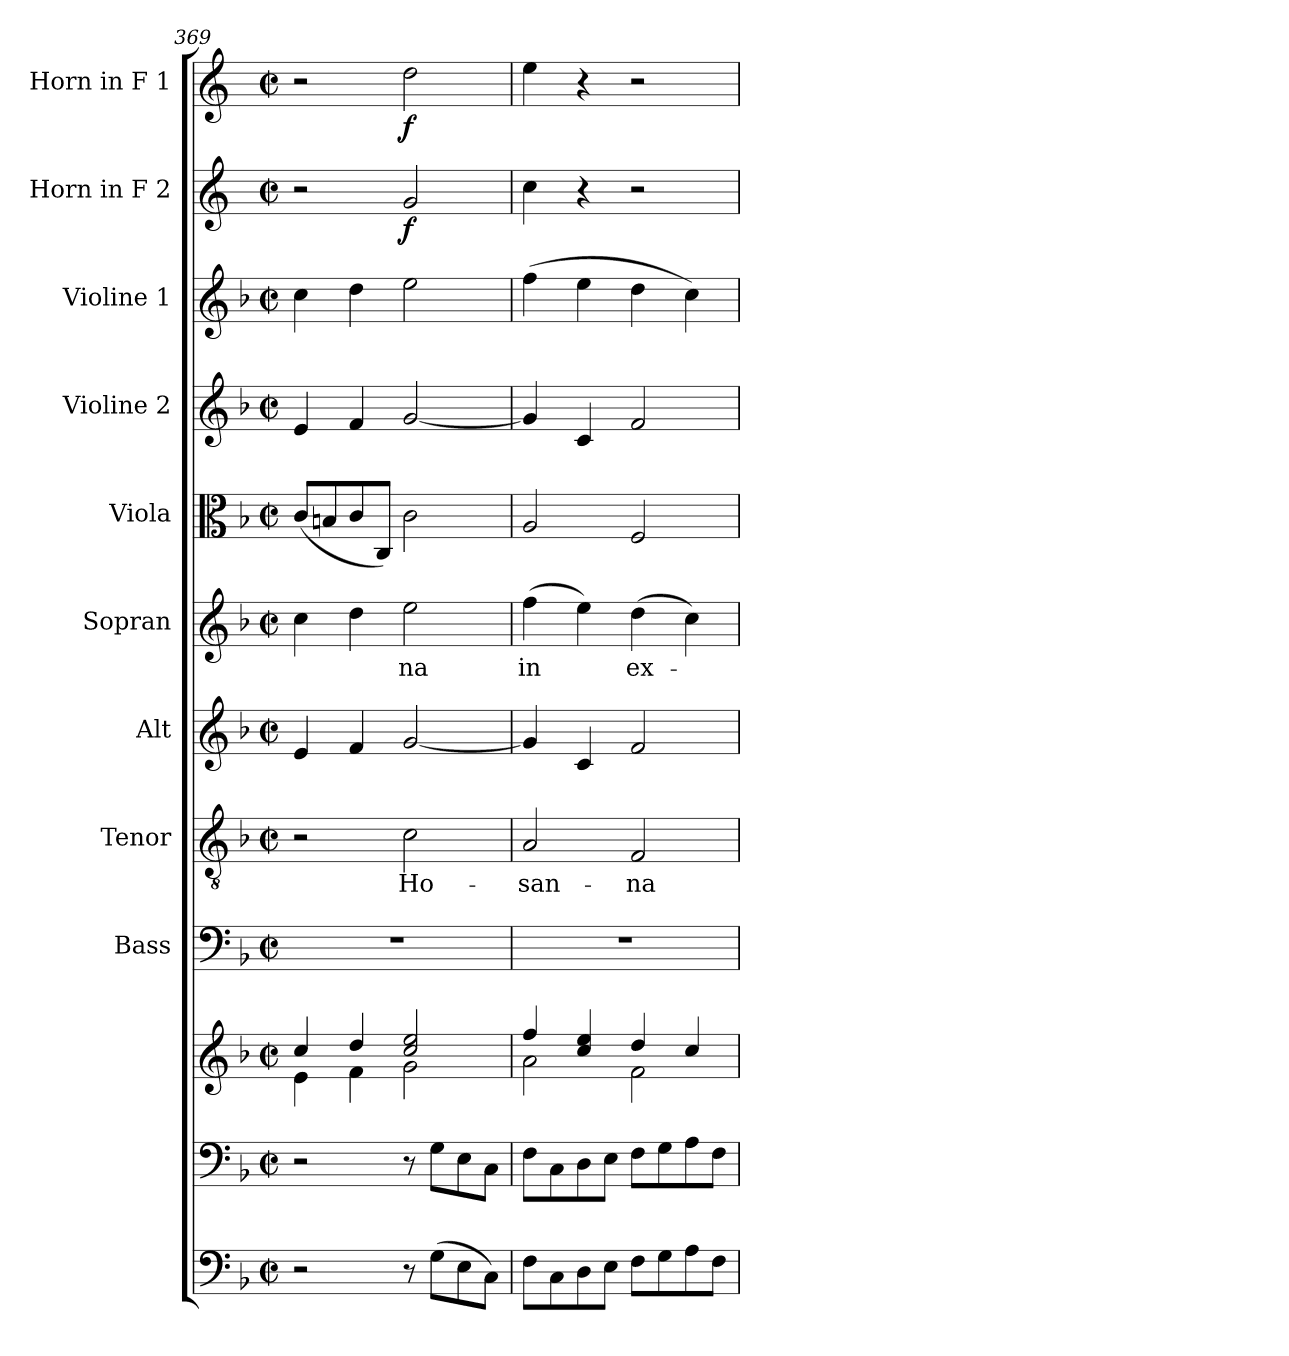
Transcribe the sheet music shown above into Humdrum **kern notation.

**kern	**kern	**kern	**kern	**kern	**text	**kern	**kern	**text	**kern	**kern	**kern	**kern	**dynam	**kern	**dynam
*part11	*part10	*part10	*part9	*part8	*part8	*part7	*part6	*part6	*part5	*part4	*part3	*part2	*part2	*part1	*part1
*staff12	*staff11	*staff10	*staff9	*staff8	*staff8	*staff7	*staff6	*staff6	*staff5	*staff4	*staff3	*staff2	*staff2	*staff1	*staff1
*	*	*	*I"Bass	*I"Tenor	*	*I"Alt	*I"Sopran	*	*I"Viola	*I"Violine 2	*I"Violine 1	*I"Horn in F 2	*	*I"Horn in F 1	*
*	*	*	*I'B.	*I'T.	*	*I'A.	*I'S.	*	*I'Vla.	*I'Vl. 2	*I'Vl. 1	*	*	*	*
*clefF4	*clefF4	*clefG2	*clefF4	*clefGv2	*	*clefG2	*clefG2	*	*clefC3	*clefG2	*clefG2	*clefG2	*	*clefG2	*
*ITrd7c12	*	*	*	*	*	*	*	*	*	*	*	*ITrd4c7	*	*ITrd4c7	*
*k[b-]	*k[b-]	*k[b-]	*k[b-]	*k[b-]	*	*k[b-]	*k[b-]	*	*k[b-]	*k[b-]	*k[b-]	*k[b-]	*	*k[b-]	*
*F:	*F:	*F:	*F:	*F:	*	*F:	*F:	*	*F:	*F:	*F:	*F:	*	*F:	*
*M2/2	*M2/2	*M2/2	*M2/2	*M2/2	*	*M2/2	*M2/2	*	*M2/2	*M2/2	*M2/2	*M2/2	*	*M2/2	*
*met(c|)	*met(c|)	*met(c|)	*met(c|)	*met(c|)	*	*met(c|)	*met(c|)	*	*met(c|)	*met(c|)	*met(c|)	*met(c|)	*	*met(c|)	*
=369	=369	=369	=369	=369	=369	=369	=369	=369	=369	=369	=369	=369	=369	=369	=369
*	*	*^	*	*	*	*	*	*	*	*	*	*	*	*	*
2r	2r	4cc/	4e\	1r	2r	.	4e/	4cc\	.	(<8c/L	4e/	4cc\	2r	.	2r	.
.	.	.	.	.	.	.	.	.	.	8Bn/	.	.	.	.	.	.
.	.	4dd/	4f\	.	.	.	4f/	4dd\	.	8c/	4f/	4dd\	.	.	.	.
.	.	.	.	.	.	.	.	.	.	8C/J)	.	.	.	.	.	.
!	!	!	!	!	!	!LO:LY:b	!	!	!LO:LY:b	!	!	!	!	!LO:DY:b	!	!LO:DY:b
8r	8r	2cc/ 2ee/	2g\	.	2c\	Ho-	[2g/	2ee\	-na	2c\	[2g/	2ee\	2c/	f	2g\	f
(>8GG\L	8G\L	.	.	.	.	.	.	.	.	.	.	.	.	.	.	.
8EE\	8E\	.	.	.	.	.	.	.	.	.	.	.	.	.	.	.
8CC\J)	8C\J	.	.	.	.	.	.	.	.	.	.	.	.	.	.	.
=370	=370	=370	=370	=370	=370	=370	=370	=370	=370	=370	=370	=370	=370	=370	=370	=370
!	!	!	!	!	!	!LO:LY:b	!	!	!LO:LY:b	!	!	!	!	!	!	!
8FF\L	8F\L	4ff/	2a\	1r	2A/	-san-	4g/]	(>4ff\	in	2A/	4g/]	(>4ff\	4f\	.	4a\	.
8CC\	8C\	.	.	.	.	.	.	.	.	.	.	.	.	.	.	.
8DD\	8D\	4cc/ 4ee/	.	.	.	.	4c/	4ee\)	.	.	4c/	4ee\	4r	.	4r	.
8EE\J	8E\J	.	.	.	.	.	.	.	.	.	.	.	.	.	.	.
!	!	!	!	!	!	!LO:LY:b	!	!	!LO:LY:b	!	!	!	!	!	!	!
8FF\L	8F\L	4dd/	2f\	.	2F/	-na	2f/	(>4dd\	ex-	2F/	2f/	4dd\	2r	.	2r	.
8GG\	8G\	.	.	.	.	.	.	.	.	.	.	.	.	.	.	.
8AA\	8A\	4cc/	.	.	.	.	.	4cc\)	.	.	.	4cc\)	.	.	.	.
8FF\J	8F\J	.	.	.	.	.	.	.	.	.	.	.	.	.	.	.
*	*	*v	*v	*	*	*	*	*	*	*	*	*	*	*	*	*
=	=	=	=	=	=	=	=	=	=	=	=	=	=	=	=
*-	*-	*-	*-	*-	*-	*-	*-	*-	*-	*-	*-	*-	*-	*-	*-
